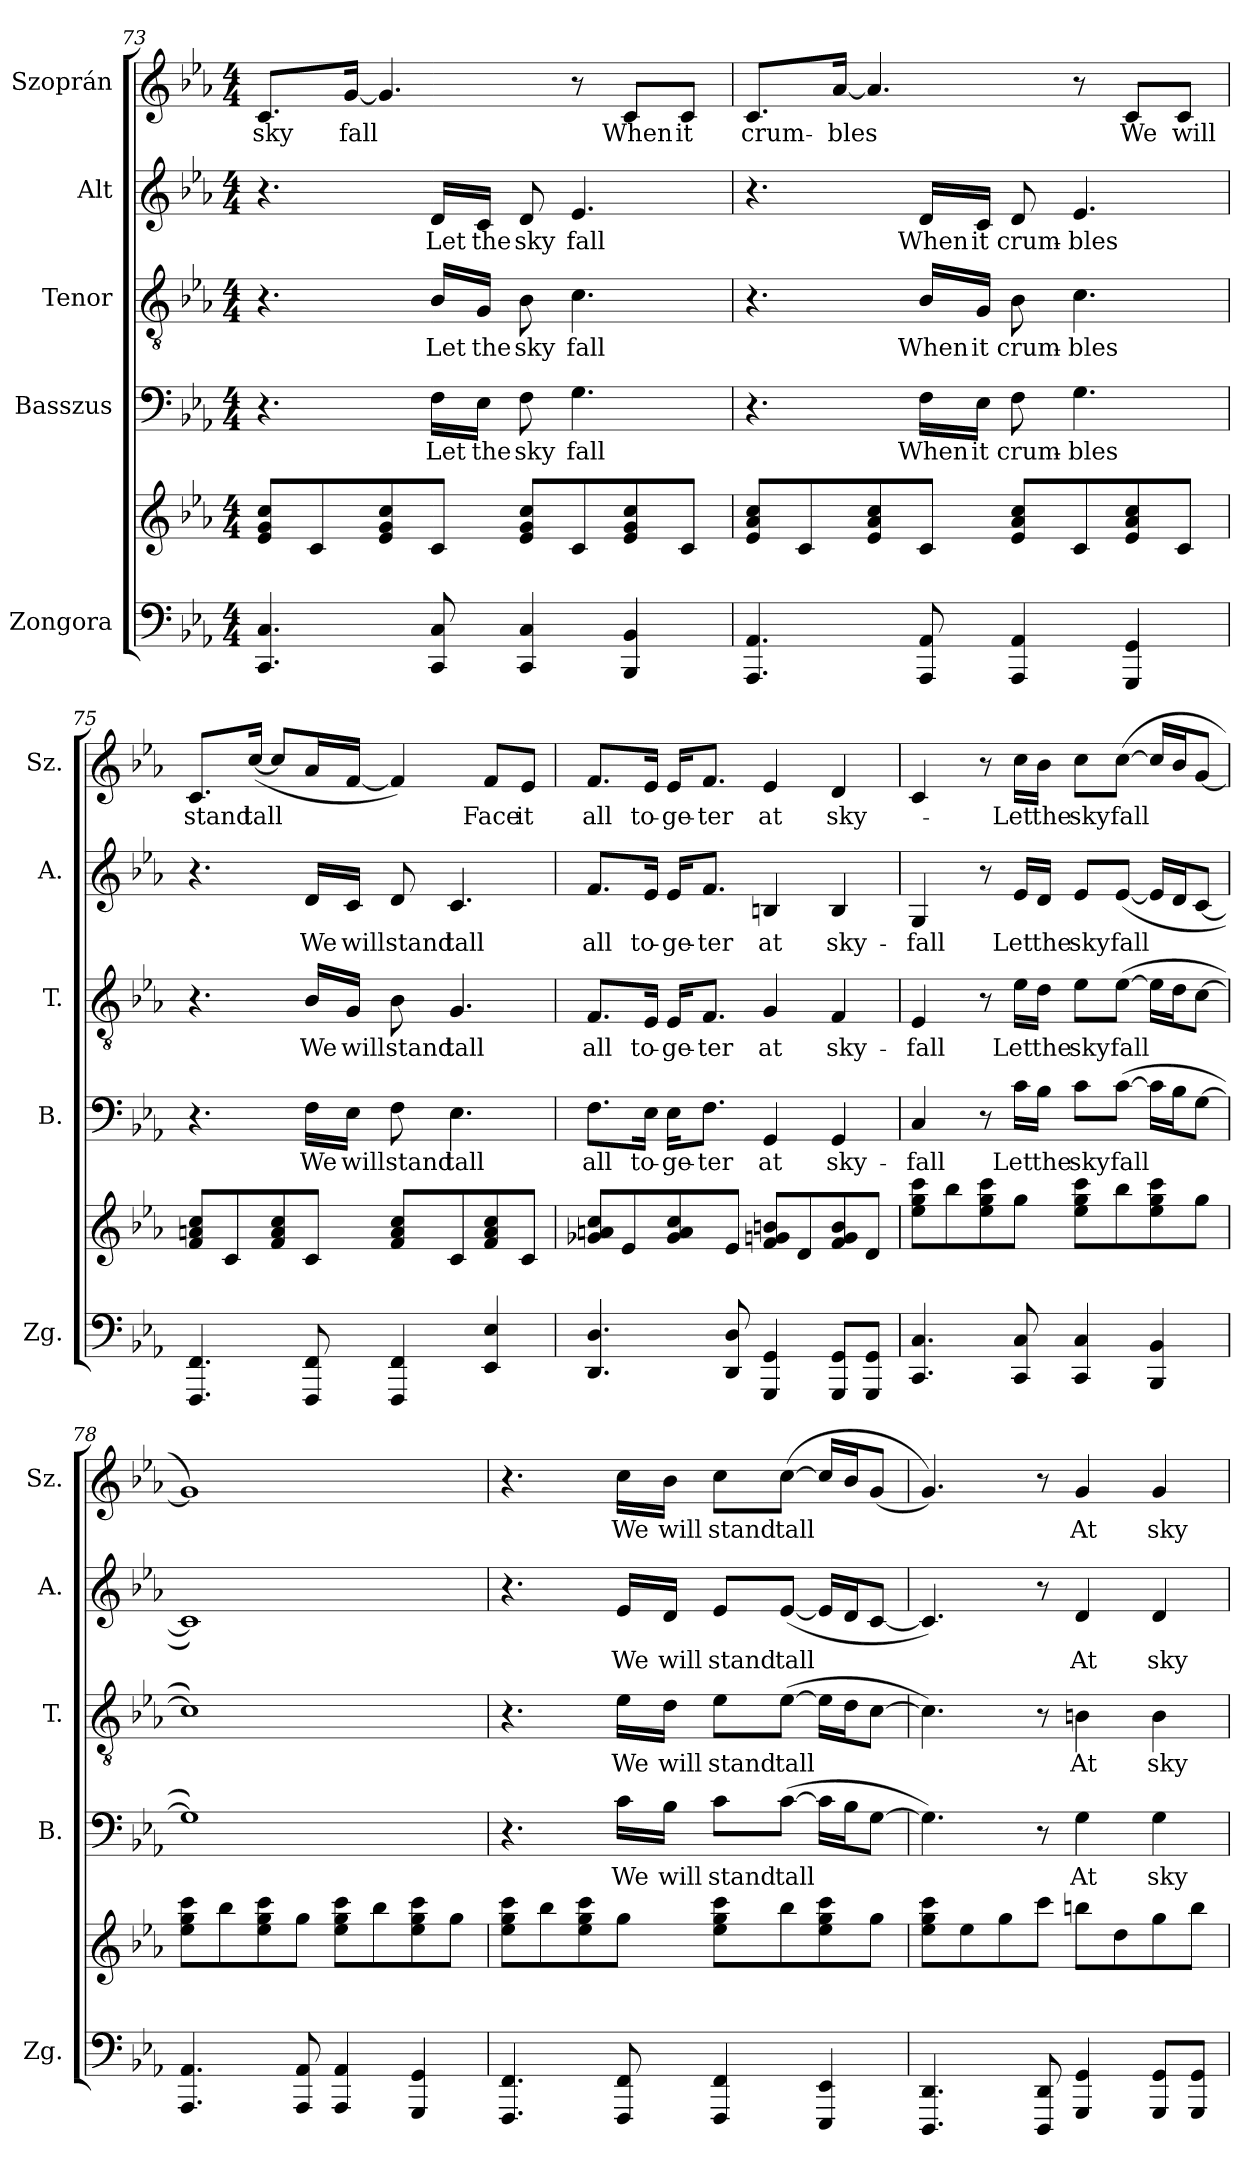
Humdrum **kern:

**kern	**kern	**kern	**text	**kern	**text	**kern	**text	**kern	**text
*part5	*part5	*part4	*part4	*part3	*part3	*part2	*part2	*part1	*part1
*staff6	*staff5	*staff4	*staff4	*staff3	*staff3	*staff2	*staff2	*staff1	*staff1
*I"Zongora	*	*I"Basszus	*	*I"Tenor	*	*I"Alt	*	*I"Szoprán	*
*I'Zg.	*	*I'B.	*	*I'T.	*	*I'A.	*	*I'Sz.	*
!!LO:PB:g=z
*clefF4	*clefG2	*clefF4	*	*clefGv2	*	*clefG2	*	*clefG2	*
*k[b-e-a-]	*k[b-e-a-]	*k[b-e-a-]	*	*k[b-e-a-]	*	*k[b-e-a-]	*	*k[b-e-a-]	*
*M4/4	*M4/4	*M4/4	*	*M4/4	*	*M4/4	*	*M4/4	*
=73	=73	=73	=73	=73	=73	=73	=73	=73	=73
!	!	!	!	!	!	!	!	!	!LO:LY:b
4.CC/ 4.C/	8e-/ 8g/ 8cc/L	4.r	.	4.r	.	4.r	.	8.c/L	sky
.	8c/	.	.	.	.	.	.	.	.
!	!	!	!	!	!	!	!	!	!LO:LY:b
.	.	.	.	.	.	.	.	[16g/Jk	fall
.	8e-/ 8g/ 8cc/	.	.	.	.	.	.	4.g/]	.
!	!	!	!LO:LY:b	!	!LO:LY:b	!	!LO:LY:b	!	!
8CC/ 8C/	8c/J	16F\LL	Let	16B-/LL	Let	16d/LL	Let	.	.
!	!	!	!LO:LY:b	!	!LO:LY:b	!	!LO:LY:b	!	!
.	.	16E-\JJ	the	16G/JJ	the	16c/JJ	the	.	.
!	!	!	!LO:LY:b	!	!LO:LY:b	!	!LO:LY:b	!	!
4CC/ 4C/	8e-/ 8g/ 8cc/L	8F\	sky	8B-\	sky	8d/	sky	.	.
!	!	!	!LO:LY:b	!	!LO:LY:b	!	!LO:LY:b	!	!
.	8c/	4.G\	fall	4.c\	fall	4.e-/	fall	8r	.
!	!	!	!	!	!	!	!	!	!LO:LY:b
4BBB-/ 4BB-/	8e-/ 8g/ 8cc/	.	.	.	.	.	.	8c/L	When
!	!	!	!	!	!	!	!	!	!LO:LY:b
.	8c/J	.	.	.	.	.	.	8c/J	it
=74	=74	=74	=74	=74	=74	=74	=74	=74	=74
!	!	!	!	!	!	!	!	!	!LO:LY:b
4.AAA-/ 4.AA-/	8e-/ 8a-/ 8cc/L	4.r	.	4.r	.	4.r	.	8.c/L	crum-
.	8c/	.	.	.	.	.	.	.	.
!	!	!	!	!	!	!	!	!	!LO:LY:b
.	.	.	.	.	.	.	.	[16a-/Jk	-bles
.	8e-/ 8a-/ 8cc/	.	.	.	.	.	.	4.a-/]	.
!	!	!	!LO:LY:b	!	!LO:LY:b	!	!LO:LY:b	!	!
8AAA-/ 8AA-/	8c/J	16F\LL	When	16B-/LL	When	16d/LL	When	.	.
!	!	!	!LO:LY:b	!	!LO:LY:b	!	!LO:LY:b	!	!
.	.	16E-\JJ	it	16G/JJ	it	16c/JJ	it	.	.
!	!	!	!LO:LY:b	!	!LO:LY:b	!	!LO:LY:b	!	!
4AAA-/ 4AA-/	8e-/ 8a-/ 8cc/L	8F\	crum-	8B-\	crum-	8d/	crum-	.	.
!	!	!	!LO:LY:b	!	!LO:LY:b	!	!LO:LY:b	!	!
.	8c/	4.G\	-bles	4.c\	-bles	4.e-/	-bles	8r	.
!	!	!	!	!	!	!	!	!	!LO:LY:b
4GGG/ 4GG/	8e-/ 8a-/ 8cc/	.	.	.	.	.	.	8c/L	We
!	!	!	!	!	!	!	!	!	!LO:LY:b
.	8c/J	.	.	.	.	.	.	8c/J	will
=75	=75	=75	=75	=75	=75	=75	=75	=75	=75
!	!	!	!	!	!	!	!	!	!LO:LY:b
4.FFF/ 4.FF/	8f/ 8an/ 8cc/L	4.r	.	4.r	.	4.r	.	8.c/L	stand
.	8c/	.	.	.	.	.	.	.	.
!	!	!	!	!	!	!	!	!	!LO:LY:b
.	.	.	.	.	.	.	.	(<[16cc/Jk	tall
.	8f/ 8a/ 8cc/	.	.	.	.	.	.	8cc/L]	.
!	!	!	!LO:LY:b	!	!LO:LY:b	!	!LO:LY:b	!	!
8FFF/ 8FF/	8c/J	16F\LL	We	16B-/LL	We	16d/LL	We	16a-/L	.
!	!	!	!LO:LY:b	!	!LO:LY:b	!	!LO:LY:b	!	!
.	.	16E-\JJ	will	16G/JJ	will	16c/JJ	will	[16f/JJ	.
!	!	!	!LO:LY:b	!	!LO:LY:b	!	!LO:LY:b	!	!
4FFF/ 4FF/	8f/ 8a/ 8cc/L	8F\	stand	8B-\	stand	8d/	stand	4f/])	.
!	!	!	!LO:LY:b	!	!LO:LY:b	!	!LO:LY:b	!	!
.	8c/	4.E-\	tall	4.G/	tall	4.c/	tall	.	.
!	!	!	!	!	!	!	!	!	!LO:LY:b
4EE-/ 4E-/	8f/ 8a/ 8cc/	.	.	.	.	.	.	8f/L	Face
!	!	!	!	!	!	!	!	!	!LO:LY:b
.	8c/J	.	.	.	.	.	.	8e-/J	it
!!LO:LB:g=z
=76	=76	=76	=76	=76	=76	=76	=76	=76	=76
!	!	!	!LO:LY:b	!	!LO:LY:b	!	!LO:LY:b	!	!LO:LY:b
4.DD/ 4.D/	8g-X/ 8an/ 8cc/L	8.F\L	all	8.F/L	all	8.f/L	all	8.f/L	all
.	8e-/	.	.	.	.	.	.	.	.
!	!	!	!LO:LY:b	!	!LO:LY:b	!	!LO:LY:b	!	!LO:LY:b
.	.	16E-\Jk	to-	16E-/Jk	to-	16e-/Jk	to-	16e-/Jk	to-
!	!	!	!LO:LY:b	!	!LO:LY:b	!	!LO:LY:b	!	!LO:LY:b
.	8g-/ 8a/ 8cc/	16E-\KL	-ge-	16E-/KL	-ge-	16e-/KL	-ge-	16e-/KL	-ge-
!	!	!	!LO:LY:b	!	!LO:LY:b	!	!LO:LY:b	!	!LO:LY:b
.	.	8.F\J	-ter	8.F/J	-ter	8.f/J	-ter	8.f/J	-ter
8DD/ 8D/	8e-/J	.	.	.	.	.	.	.	.
!	!	!	!LO:LY:b	!	!LO:LY:b	!	!LO:LY:b	!	!LO:LY:b
4GGG/ 4GG/	8f/ 8gn/ 8bn/L	4GG/	at	4G/	at	4Bn/	at	4e-/	at
.	8d/	.	.	.	.	.	.	.	.
!	!	!	!LO:LY:b	!	!LO:LY:b	!	!LO:LY:b	!	!LO:LY:b
8GGG/ 8GG/L	8f/ 8g/ 8b/	4GG/	sky-	4F/	sky-	4B/	sky-	4d/	sky-
8GGG/ 8GG/J	8d/J	.	.	.	.	.	.	.	.
=77	=77	=77	=77	=77	=77	=77	=77	=77	=77
!	!	!	!LO:LY:b	!	!LO:LY:b	!	!LO:LY:b	!	!
4.CC/ 4.C/	8ee-\ 8gg\ 8ccc\L	4C/	-fall	4E-/	-fall	4G/	-fall	4c/	.
.	8bb-\	.	.	.	.	.	.	.	.
.	8ee-\ 8gg\ 8ccc\	8r	.	8r	.	8r	.	8r	.
!	!	!	!LO:LY:b	!	!LO:LY:b	!	!LO:LY:b	!	!LO:LY:b
8CC/ 8C/	8gg\J	16c\LL	Let	16e-\LL	Let	16e-/LL	Let	16cc\LL	Let
!	!	!	!LO:LY:b	!	!LO:LY:b	!	!LO:LY:b	!	!LO:LY:b
.	.	16B-\JJ	the	16d\JJ	the	16d/JJ	the	16b-\JJ	the
!	!	!	!LO:LY:b	!	!LO:LY:b	!	!LO:LY:b	!	!LO:LY:b
4CC/ 4C/	8ee-\ 8gg\ 8ccc\L	8c\L	sky	8e-\L	sky	8e-/L	sky	8cc\L	sky
!	!	!	!LO:LY:b	!	!LO:LY:b	!	!LO:LY:b	!	!LO:LY:b
.	8bb-\	(>[8c\J	fall	(>[8e-\J	fall	(<[8e-/J	fall	(>[8cc\J	fall
4BBB-/ 4BB-/	8ee-\ 8gg\ 8ccc\	16c\LL]	.	16e-\LL]	.	16e-/LL]	.	16cc/LL]	.
.	.	16B-\J	.	16d\J	.	16d/J	.	16b-/J	.
.	8gg\J	[8G\J	.	[8c\J	.	[8c/J	.	[8g/J	.
=78	=78	=78	=78	=78	=78	=78	=78	=78	=78
4.AAA-/ 4.AA-/	8ee-\ 8gg\ 8ccc\L	1G])	.	1c])	.	1c])	.	1g])	.
.	8bb-\	.	.	.	.	.	.	.	.
.	8ee-\ 8gg\ 8ccc\	.	.	.	.	.	.	.	.
8AAA-/ 8AA-/	8gg\J	.	.	.	.	.	.	.	.
4AAA-/ 4AA-/	8ee-\ 8gg\ 8ccc\L	.	.	.	.	.	.	.	.
.	8bb-\	.	.	.	.	.	.	.	.
4GGG/ 4GG/	8ee-\ 8gg\ 8ccc\	.	.	.	.	.	.	.	.
.	8gg\J	.	.	.	.	.	.	.	.
!!LO:PB:g=z
=79	=79	=79	=79	=79	=79	=79	=79	=79	=79
4.FFF/ 4.FF/	8ee-\ 8gg\ 8ccc\L	4.r	.	4.r	.	4.r	.	4.r	.
.	8bb-\	.	.	.	.	.	.	.	.
.	8ee-\ 8gg\ 8ccc\	.	.	.	.	.	.	.	.
!	!	!	!LO:LY:b	!	!LO:LY:b	!	!LO:LY:b	!	!LO:LY:b
8FFF/ 8FF/	8gg\J	16c\LL	We	16e-\LL	We	16e-/LL	We	16cc\LL	We
!	!	!	!LO:LY:b	!	!LO:LY:b	!	!LO:LY:b	!	!LO:LY:b
.	.	16B-\JJ	will	16d\JJ	will	16d/JJ	will	16b-\JJ	will
!	!	!	!LO:LY:b	!	!LO:LY:b	!	!LO:LY:b	!	!LO:LY:b
4FFF/ 4FF/	8ee-\ 8gg\ 8ccc\L	8c\L	stand	8e-\L	stand	8e-/L	stand	8cc\L	stand
!	!	!	!LO:LY:b	!	!LO:LY:b	!	!LO:LY:b	!	!LO:LY:b
.	8bb-\	(>[8c\J	tall	(>[8e-\J	tall	(<[8e-/J	tall	(>[8cc\J	tall
4EEE-/ 4EE-/	8ee-\ 8gg\ 8ccc\	16c\LL]	.	16e-\LL]	.	16e-/LL]	.	16cc/LL]	.
.	.	16B-\J	.	16d\J	.	16d/J	.	16b-/J	.
.	8gg\J	[8G\J	.	[8c\J	.	[8c/J	.	(<8g/J	.
=80	=80	=80	=80	=80	=80	=80	=80	=80	=80
4.DDD/ 4.DD/	8ee-\ 8gg\ 8ccc\L	4.G\])	.	4.c\])	.	4.c/])	.	4.g/))	.
.	8ee-\	.	.	.	.	.	.	.	.
.	8gg\	.	.	.	.	.	.	.	.
8DDD/ 8DD/	8ccc\J	8r	.	8r	.	8r	.	8r	.
!	!	!	!LO:LY:b	!	!LO:LY:b	!	!LO:LY:b	!	!LO:LY:b
4GGG/ 4GG/	8bbn\L	4G\	At	4Bn\	At	4d/	At	4g/	At
.	8dd\	.	.	.	.	.	.	.	.
!	!	!	!LO:LY:b	!	!LO:LY:b	!	!LO:LY:b	!	!LO:LY:b
8GGG/ 8GG/L	8gg\	4G\	sky-	4B\	sky-	4d/	sky-	4g/	sky-
8GGG/ 8GG/J	8bb\J	.	.	.	.	.	.	.	.
=	=	=	=	=	=	=	=	=	=
*-	*-	*-	*-	*-	*-	*-	*-	*-	*-
